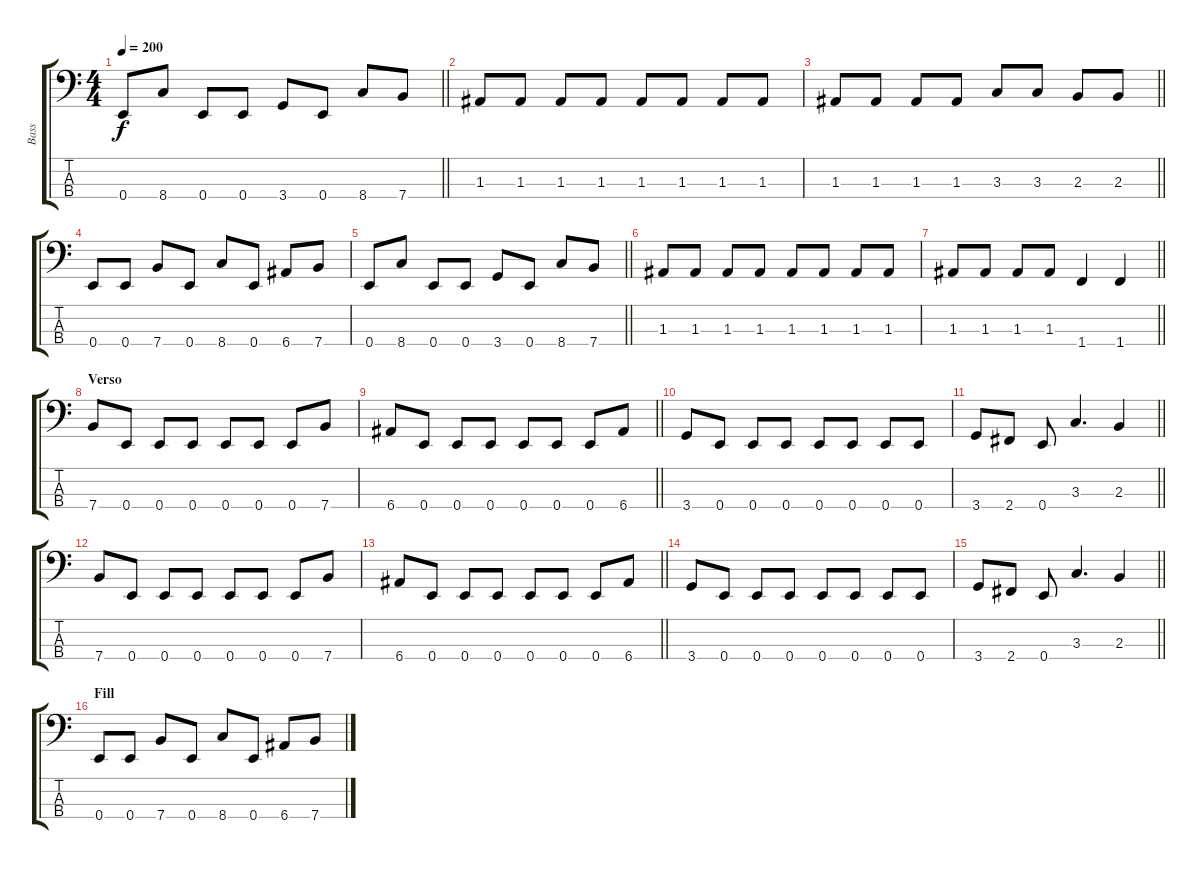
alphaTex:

\track ("Bass" "Bass") {instrument electricbassfinger}
\staff {score tabs}
\tuning (G2 D2 A1 E1) {hide}
\ts (4 4)
\tempo 200
\clef f4
\barLineRight lightlight
\ks c
0.4.8{dy f} 8.4.8 0.4.8 0.4.8 3.4.8 0.4.8 8.4.8 7.4.8 |
1.3.8 1.3.8 1.3.8 1.3.8 1.3.8 1.3.8 1.3.8 1.3.8 |
\barLineRight lightlight
1.3.8 1.3.8 1.3.8 1.3.8 3.3.8 3.3.8 2.3.8 2.3.8 |
0.4.8 0.4.8 7.4.8 0.4.8 8.4.8 0.4.8 6.4.8 7.4.8 |
\barLineRight lightlight
0.4.8 8.4.8 0.4.8 0.4.8 3.4.8 0.4.8 8.4.8 7.4.8 |
1.3.8 1.3.8 1.3.8 1.3.8 1.3.8 1.3.8 1.3.8 1.3.8 |
\barLineRight lightlight
1.3.8 1.3.8 1.3.8 1.3.8 1.4.4 1.4.4 |
\section ("" "Verso")
7.4.8 0.4.8 0.4.8 0.4.8 0.4.8 0.4.8 0.4.8 7.4.8 |
\barLineRight lightlight
6.4.8 0.4.8 0.4.8 0.4.8 0.4.8 0.4.8 0.4.8 6.4.8 |
3.4.8 0.4.8 0.4.8 0.4.8 0.4.8 0.4.8 0.4.8 0.4.8 |
\barLineRight lightlight
3.4.8 2.4.8 0.4.8 3.3.4{d} 2.3.4 |
7.4.8 0.4.8 0.4.8 0.4.8 0.4.8 0.4.8 0.4.8 7.4.8 |
\barLineRight lightlight
6.4.8 0.4.8 0.4.8 0.4.8 0.4.8 0.4.8 0.4.8 6.4.8 |
3.4.8 0.4.8 0.4.8 0.4.8 0.4.8 0.4.8 0.4.8 0.4.8 |
\barLineRight lightlight
3.4.8 2.4.8 0.4.8 3.3.4{d} 2.3.4 |
\section ("" "Fill")
0.4.8 0.4.8 7.4.8 0.4.8 8.4.8 0.4.8 6.4.8 7.4.8
